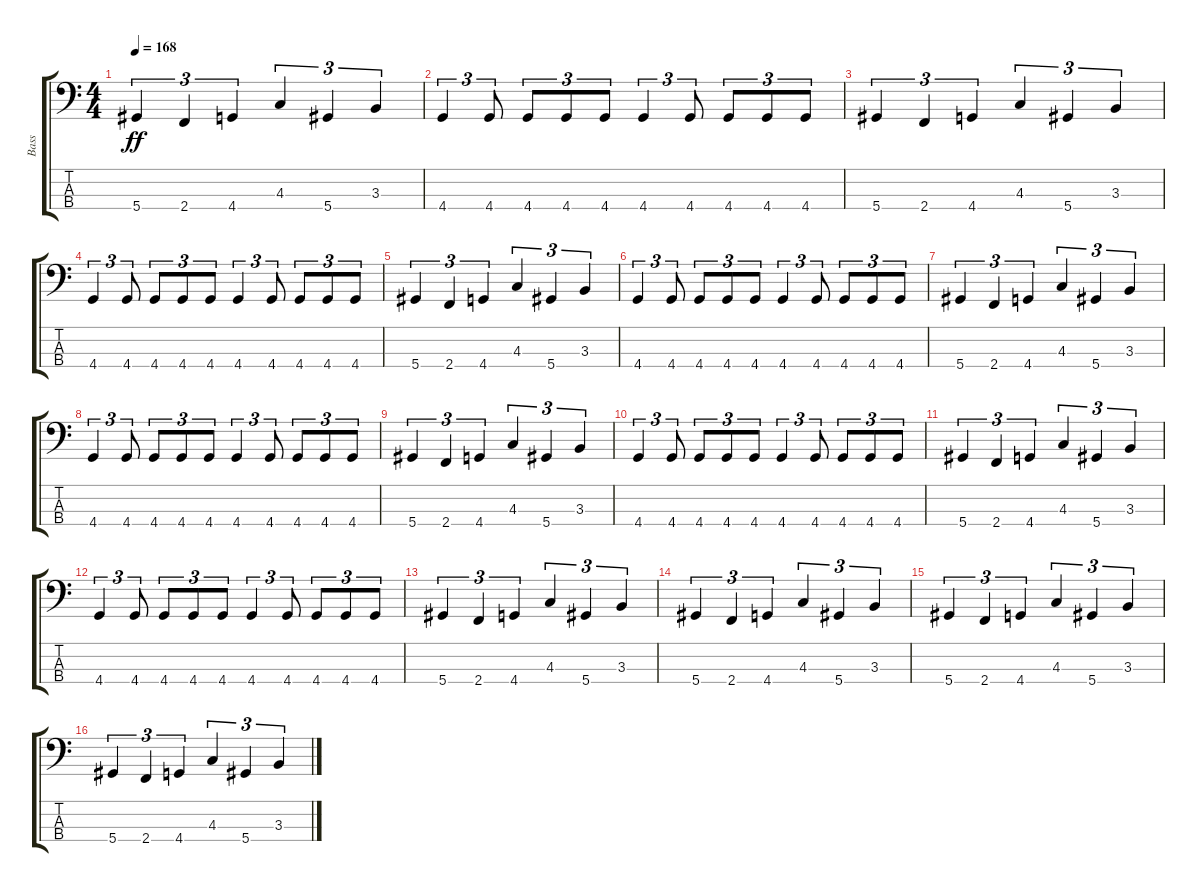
\track ("Bass" "Bass") {instrument electricbasspick}
\staff {score tabs}
\tuning (Gb2 Db2 Ab1 Eb1) {hide}
\ts (4 4)
\tempo 168
\clef f4
\ks c
5.4.4{tu (3 2) dy ff} 2.4.4{tu (3 2)} 4.4.4{tu (3 2)} 4.3.4{tu (3 2)} 5.4.4{tu (3 2)} 3.3.4{tu (3 2)} |
4.4.4{tu (3 2)} 4.4.8{tu (3 2)} 4.4.8{tu (3 2)} 4.4.8{tu (3 2)} 4.4.8{tu (3 2)} 4.4.4{tu (3 2)} 4.4.8{tu (3 2)} 4.4.8{tu (3 2)} 4.4.8{tu (3 2)} 4.4.8{tu (3 2)} |
5.4.4{tu (3 2)} 2.4.4{tu (3 2)} 4.4.4{tu (3 2)} 4.3.4{tu (3 2)} 5.4.4{tu (3 2)} 3.3.4{tu (3 2)} |
4.4.4{tu (3 2)} 4.4.8{tu (3 2)} 4.4.8{tu (3 2)} 4.4.8{tu (3 2)} 4.4.8{tu (3 2)} 4.4.4{tu (3 2)} 4.4.8{tu (3 2)} 4.4.8{tu (3 2)} 4.4.8{tu (3 2)} 4.4.8{tu (3 2)} |
5.4.4{tu (3 2)} 2.4.4{tu (3 2)} 4.4.4{tu (3 2)} 4.3.4{tu (3 2)} 5.4.4{tu (3 2)} 3.3.4{tu (3 2)} |
4.4.4{tu (3 2)} 4.4.8{tu (3 2)} 4.4.8{tu (3 2)} 4.4.8{tu (3 2)} 4.4.8{tu (3 2)} 4.4.4{tu (3 2)} 4.4.8{tu (3 2)} 4.4.8{tu (3 2)} 4.4.8{tu (3 2)} 4.4.8{tu (3 2)} |
5.4.4{tu (3 2)} 2.4.4{tu (3 2)} 4.4.4{tu (3 2)} 4.3.4{tu (3 2)} 5.4.4{tu (3 2)} 3.3.4{tu (3 2)} |
4.4.4{tu (3 2)} 4.4.8{tu (3 2)} 4.4.8{tu (3 2)} 4.4.8{tu (3 2)} 4.4.8{tu (3 2)} 4.4.4{tu (3 2)} 4.4.8{tu (3 2)} 4.4.8{tu (3 2)} 4.4.8{tu (3 2)} 4.4.8{tu (3 2)} |
5.4.4{tu (3 2)} 2.4.4{tu (3 2)} 4.4.4{tu (3 2)} 4.3.4{tu (3 2)} 5.4.4{tu (3 2)} 3.3.4{tu (3 2)} |
4.4.4{tu (3 2)} 4.4.8{tu (3 2)} 4.4.8{tu (3 2)} 4.4.8{tu (3 2)} 4.4.8{tu (3 2)} 4.4.4{tu (3 2)} 4.4.8{tu (3 2)} 4.4.8{tu (3 2)} 4.4.8{tu (3 2)} 4.4.8{tu (3 2)} |
5.4.4{tu (3 2)} 2.4.4{tu (3 2)} 4.4.4{tu (3 2)} 4.3.4{tu (3 2)} 5.4.4{tu (3 2)} 3.3.4{tu (3 2)} |
4.4.4{tu (3 2)} 4.4.8{tu (3 2)} 4.4.8{tu (3 2)} 4.4.8{tu (3 2)} 4.4.8{tu (3 2)} 4.4.4{tu (3 2)} 4.4.8{tu (3 2)} 4.4.8{tu (3 2)} 4.4.8{tu (3 2)} 4.4.8{tu (3 2)} |
5.4.4{tu (3 2)} 2.4.4{tu (3 2)} 4.4.4{tu (3 2)} 4.3.4{tu (3 2)} 5.4.4{tu (3 2)} 3.3.4{tu (3 2)} |
5.4.4{tu (3 2)} 2.4.4{tu (3 2)} 4.4.4{tu (3 2)} 4.3.4{tu (3 2)} 5.4.4{tu (3 2)} 3.3.4{tu (3 2)} |
5.4.4{tu (3 2)} 2.4.4{tu (3 2)} 4.4.4{tu (3 2)} 4.3.4{tu (3 2)} 5.4.4{tu (3 2)} 3.3.4{tu (3 2)} |
5.4.4{tu (3 2)} 2.4.4{tu (3 2)} 4.4.4{tu (3 2)} 4.3.4{tu (3 2)} 5.4.4{tu (3 2)} 3.3.4{tu (3 2)}
